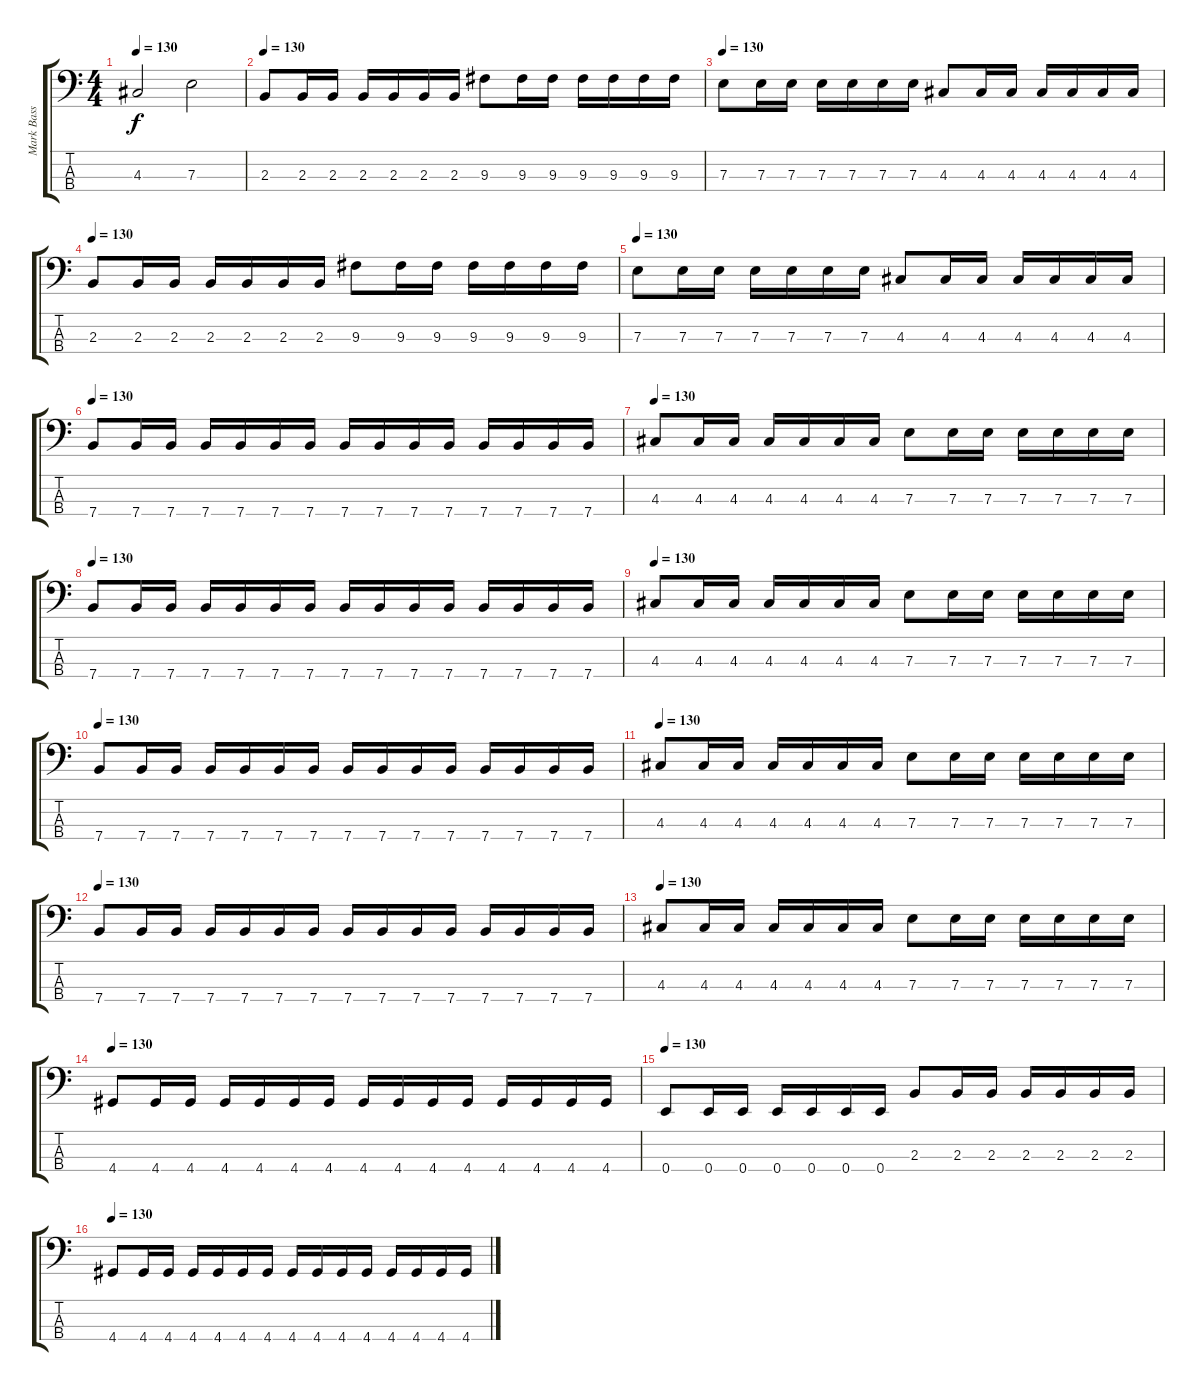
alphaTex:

\track ("Mark Bass" "Mark Bass") {instrument electricbasspick}
\staff {score tabs}
\tuning (G2 D2 A1 E1) {hide}
\ts (4 4)
\tempo 130
\clef f4
\ks c
4.3.2{dy f} 7.3.2 |
\tempo 130
2.3.8 2.3.16 2.3.16 2.3.16 2.3.16 2.3.16 2.3.16 9.3.8 9.3.16 9.3.16 9.3.16 9.3.16 9.3.16 9.3.16 |
\tempo 130
7.3.8 7.3.16 7.3.16 7.3.16 7.3.16 7.3.16 7.3.16 4.3.8 4.3.16 4.3.16 4.3.16 4.3.16 4.3.16 4.3.16 |
\tempo 130
2.3.8 2.3.16 2.3.16 2.3.16 2.3.16 2.3.16 2.3.16 9.3.8 9.3.16 9.3.16 9.3.16 9.3.16 9.3.16 9.3.16 |
\tempo 130
7.3.8 7.3.16 7.3.16 7.3.16 7.3.16 7.3.16 7.3.16 4.3.8 4.3.16 4.3.16 4.3.16 4.3.16 4.3.16 4.3.16 |
\tempo 130
7.4.8 7.4.16 7.4.16 7.4.16 7.4.16 7.4.16 7.4.16 7.4.16 7.4.16 7.4.16 7.4.16 7.4.16 7.4.16 7.4.16 7.4.16 |
\tempo 130
4.3.8 4.3.16 4.3.16 4.3.16 4.3.16 4.3.16 4.3.16 7.3.8 7.3.16 7.3.16 7.3.16 7.3.16 7.3.16 7.3.16 |
\tempo 130
7.4.8 7.4.16 7.4.16 7.4.16 7.4.16 7.4.16 7.4.16 7.4.16 7.4.16 7.4.16 7.4.16 7.4.16 7.4.16 7.4.16 7.4.16 |
\tempo 130
4.3.8 4.3.16 4.3.16 4.3.16 4.3.16 4.3.16 4.3.16 7.3.8 7.3.16 7.3.16 7.3.16 7.3.16 7.3.16 7.3.16 |
\tempo 130
7.4.8 7.4.16 7.4.16 7.4.16 7.4.16 7.4.16 7.4.16 7.4.16 7.4.16 7.4.16 7.4.16 7.4.16 7.4.16 7.4.16 7.4.16 |
\tempo 130
4.3.8 4.3.16 4.3.16 4.3.16 4.3.16 4.3.16 4.3.16 7.3.8 7.3.16 7.3.16 7.3.16 7.3.16 7.3.16 7.3.16 |
\tempo 130
7.4.8 7.4.16 7.4.16 7.4.16 7.4.16 7.4.16 7.4.16 7.4.16 7.4.16 7.4.16 7.4.16 7.4.16 7.4.16 7.4.16 7.4.16 |
\tempo 130
4.3.8 4.3.16 4.3.16 4.3.16 4.3.16 4.3.16 4.3.16 7.3.8 7.3.16 7.3.16 7.3.16 7.3.16 7.3.16 7.3.16 |
\tempo 130
4.4.8 4.4.16 4.4.16 4.4.16 4.4.16 4.4.16 4.4.16 4.4.16 4.4.16 4.4.16 4.4.16 4.4.16 4.4.16 4.4.16 4.4.16 |
\tempo 130
0.4.8 0.4.16 0.4.16 0.4.16 0.4.16 0.4.16 0.4.16 2.3.8 2.3.16 2.3.16 2.3.16 2.3.16 2.3.16 2.3.16 |
\tempo 130
4.4.8 4.4.16 4.4.16 4.4.16 4.4.16 4.4.16 4.4.16 4.4.16 4.4.16 4.4.16 4.4.16 4.4.16 4.4.16 4.4.16 4.4.16
